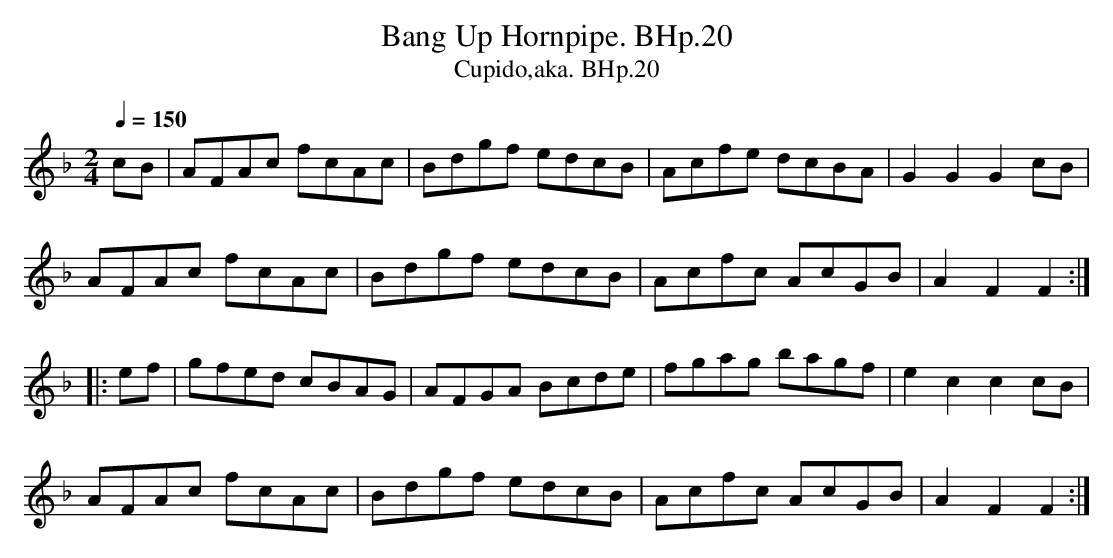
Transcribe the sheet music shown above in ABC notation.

X:1
T:Bang Up Hornpipe. BHp.20
T:Cupido,aka. BHp.20
M:2/4
L:1/8
Q:1/4=150
K:F
cB|AFAc fcAc|Bdgf edcB|Acfe dcBA|G2G2 G2cB|
AFAc fcAc|Bdgf edcB|Acfc AcGB|A2F2 F2:|
|:ef|gfed cBAG|AFGA Bcde|fgag bagf|e2c2 c2cB|
AFAc fcAc|Bdgf edcB|Acfc AcGB|A2F2 F2:|
